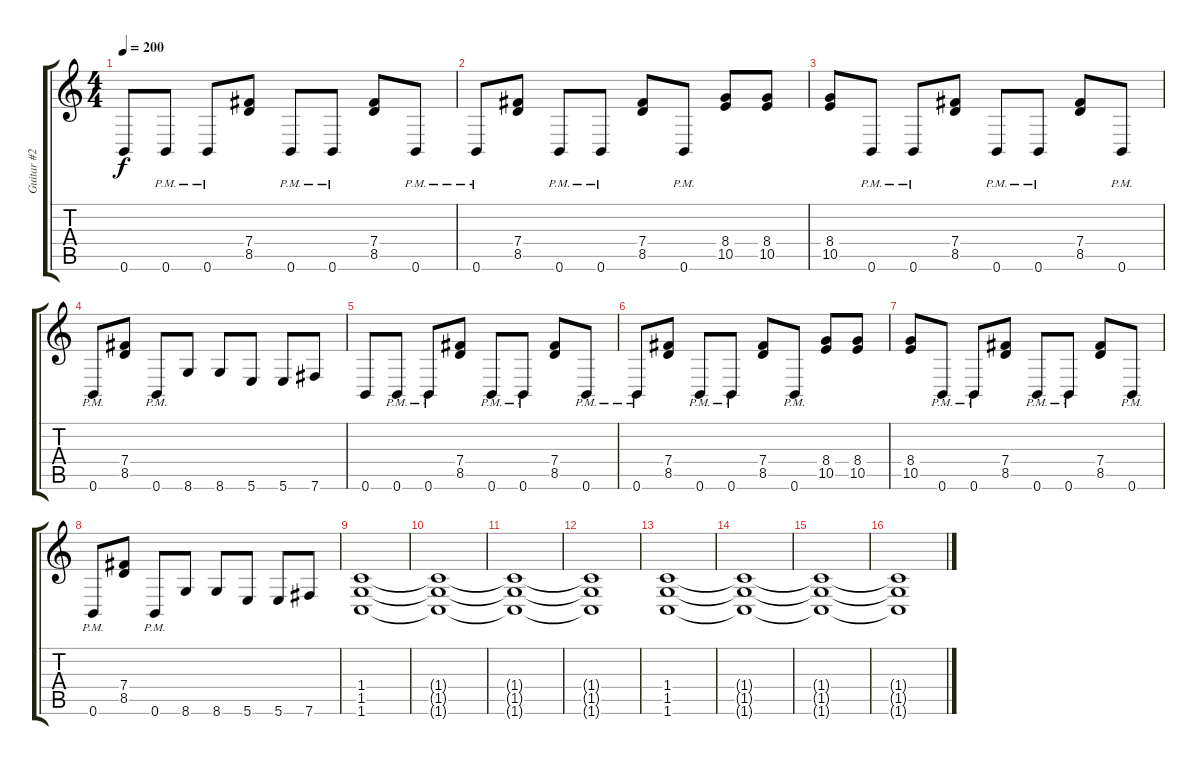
\track ("Guitar #2 [Aaron Brooks]" "Guitar #2 ") {instrument distortionguitar}
\staff {score tabs}
\tuning (Db4 Ab3 E3 B2 Gb2 B1) {hide}
\ts (4 4)
\tempo 200
\clef g2
\ks c
0.6.8{dy f} 0.6{pm}.8 0.6{pm}.8 (7.4 8.5).8 0.6{pm}.8 0.6{pm}.8 (7.4 8.5).8 0.6{pm}.8 |
0.6{pm}.8 (7.4 8.5).8 0.6{pm}.8 0.6{pm}.8 (7.4 8.5).8 0.6{pm}.8 (8.4 10.5).8 (8.4 10.5).8 |
(8.4 10.5).8 0.6{pm}.8 0.6{pm}.8 (7.4 8.5).8 0.6{pm}.8 0.6{pm}.8 (7.4 8.5).8 0.6{pm}.8 |
0.6{pm}.8 (7.4 8.5).8 0.6{pm}.8 8.6.8 8.6.8 5.6.8 5.6.8 7.6.8 |
0.6.8 0.6{pm}.8 0.6{pm}.8 (7.4 8.5).8 0.6{pm}.8 0.6{pm}.8 (7.4 8.5).8 0.6{pm}.8 |
0.6{pm}.8 (7.4 8.5).8 0.6{pm}.8 0.6{pm}.8 (7.4 8.5).8 0.6{pm}.8 (8.4 10.5).8 (8.4 10.5).8 |
(8.4 10.5).8 0.6{pm}.8 0.6{pm}.8 (7.4 8.5).8 0.6{pm}.8 0.6{pm}.8 (7.4 8.5).8 0.6{pm}.8 |
0.6{pm}.8 (7.4 8.5).8 0.6{pm}.8 8.6.8 8.6.8 5.6.8 5.6.8 7.6.8 |
(1.4 1.5 1.6).1 |
(1.4{t} 1.5{t} 1.6{t}).1 |
(1.4{t} 1.5{t} 1.6{t}).1 |
(1.4{t} 1.5{t} 1.6{t}).1 |
(1.4 1.5 1.6).1 |
(1.4{t} 1.5{t} 1.6{t}).1 |
(1.4{t} 1.5{t} 1.6{t}).1 |
(1.4{t} 1.5{t} 1.6{t}).1
